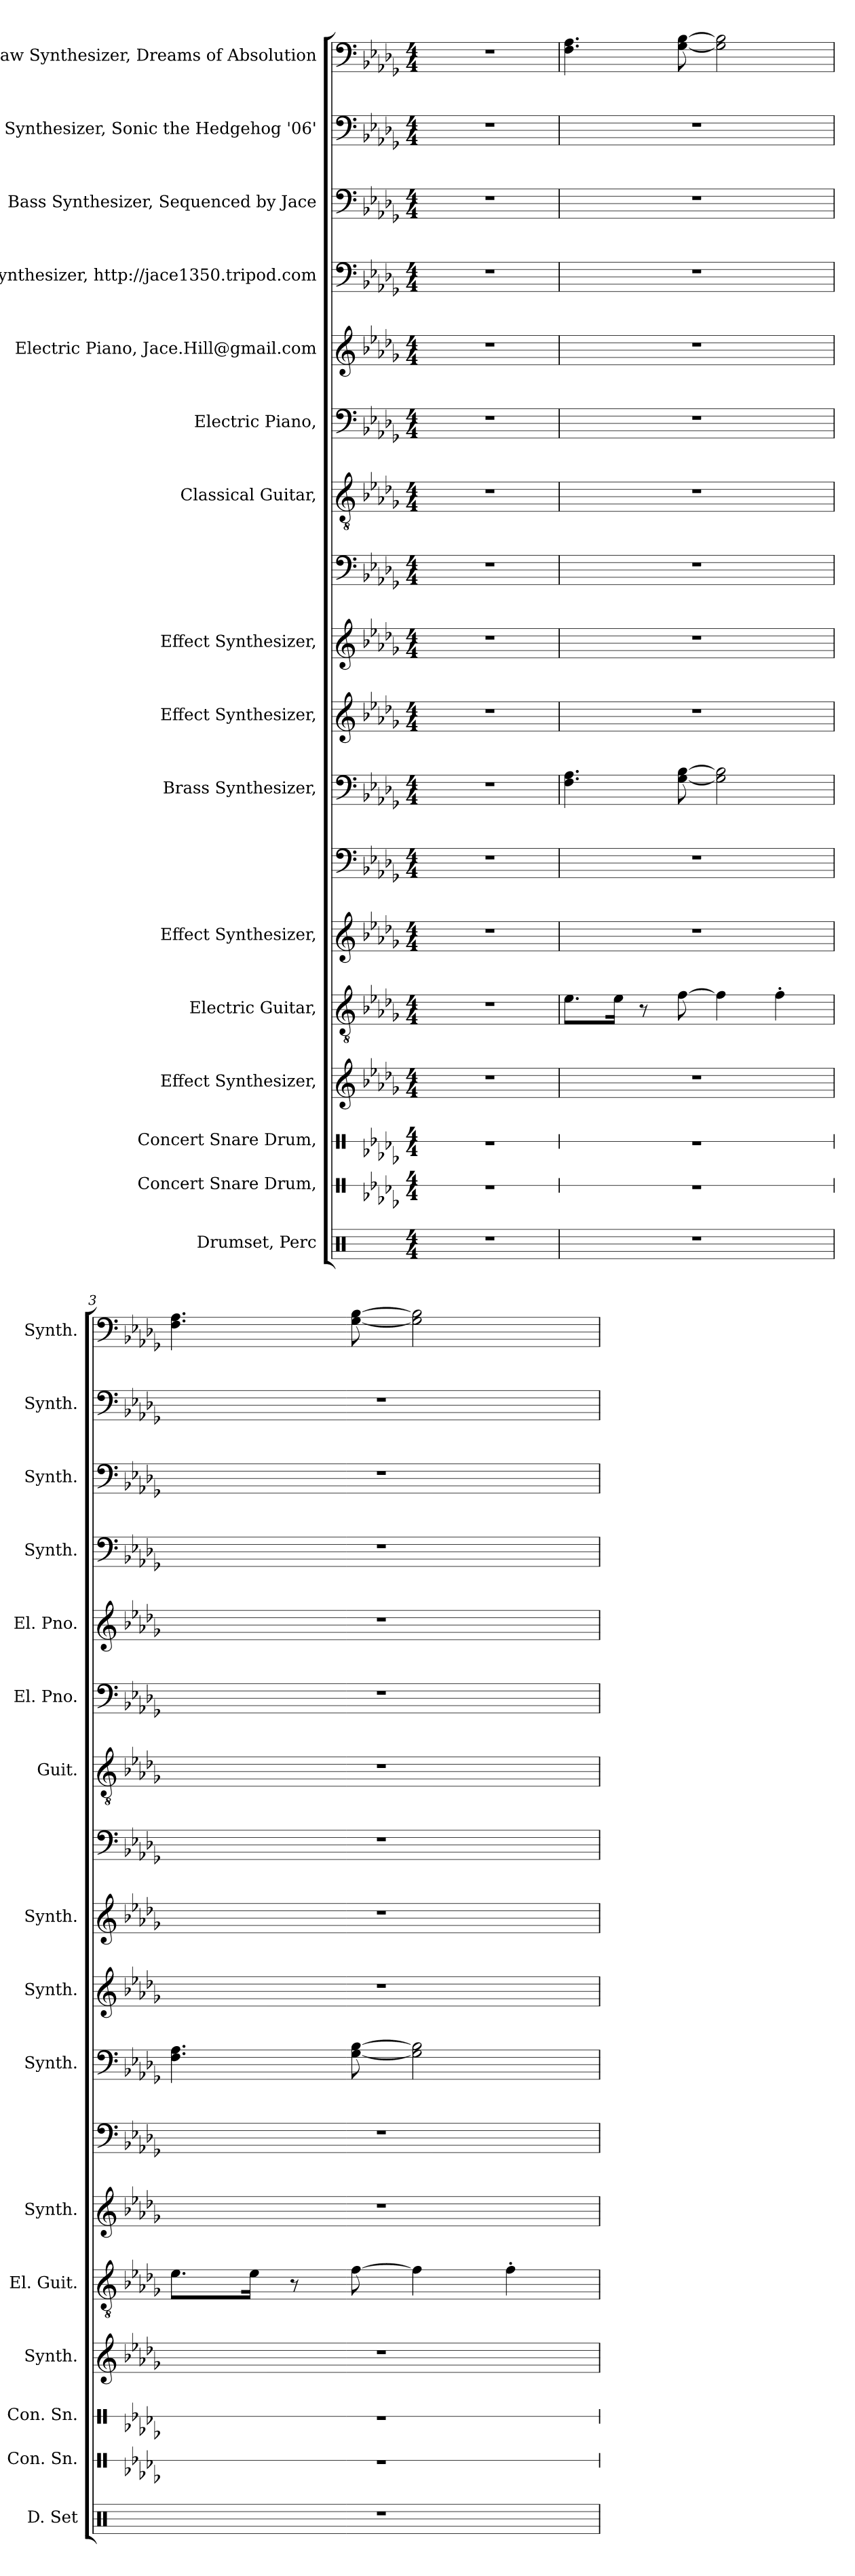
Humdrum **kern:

**kern	**kern	**kern	**kern	**kern	**kern	**kern	**kern	**kern	**kern	**kern	**kern	**kern	**kern	**kern	**kern	**kern	**kern
*part16	*part15	*part14	*part13	*part12	*part11	*part11	*part10	*part9	*part8	*part8	*part7	*part6	*part5	*part4	*part3	*part2	*part1
*staff18	*staff17	*staff16	*staff15	*staff14	*staff13	*staff12	*staff11	*staff10	*staff9	*staff8	*staff7	*staff6	*staff5	*staff4	*staff3	*staff2	*staff1
*I"Drumset, Perc	*I"Concert Snare Drum,	*I"Concert Snare Drum,	*I"Effect Synthesizer,	*I"Electric Guitar,	*I"Effect Synthesizer,	*	*I"Brass Synthesizer,	*I"Effect Synthesizer,	*I"Effect Synthesizer,	*	*I"Classical Guitar,	*I"Electric Piano,	*I"Electric Piano, Jace.Hill@gmail.com	*I"Bass Synthesizer, http://jace1350.tripod.com	*I"Bass Synthesizer, Sequenced by Jace	*I"String Synthesizer, Sonic the Hedgehog '06'	*I"Saw Synthesizer, Dreams of Absolution
*I'D. Set	*I'Con. Sn.	*I'Con. Sn.	*I'Synth.	*I'El. Guit.	*I'Synth.	*	*I'Synth.	*I'Synth.	*I'Synth.	*	*I'Guit.	*I'El. Pno.	*I'El. Pno.	*I'Synth.	*I'Synth.	*I'Synth.	*I'Synth.
*	*stria1	*stria1	*	*	*	*	*	*	*	*	*	*	*	*	*	*	*
*clefX	*clefX	*clefX	*clefG2	*clefGv2	*clefG2	*clefF4	*clefF4	*clefG2	*clefG2	*clefF4	*clefGv2	*clefF4	*clefG2	*clefF4	*clefF4	*clefF4	*clefF4
*k[]	*k[b-e-a-d-g-]	*k[b-e-a-d-g-]	*k[b-e-a-d-g-]	*k[b-e-a-d-g-]	*k[b-e-a-d-g-]	*k[b-e-a-d-g-]	*k[b-e-a-d-g-]	*k[b-e-a-d-g-]	*k[b-e-a-d-g-]	*k[b-e-a-d-g-]	*k[b-e-a-d-g-]	*k[b-e-a-d-g-]	*k[b-e-a-d-g-]	*k[b-e-a-d-g-]	*k[b-e-a-d-g-]	*k[b-e-a-d-g-]	*k[b-e-a-d-g-]
*M4/4	*M4/4	*M4/4	*M4/4	*M4/4	*M4/4	*M4/4	*M4/4	*M4/4	*M4/4	*M4/4	*M4/4	*M4/4	*M4/4	*M4/4	*M4/4	*M4/4	*M4/4
*MM137	*MM137	*MM137	*MM137	*MM137	*MM137	*MM137	*MM137	*MM137	*MM137	*MM137	*MM137	*MM137	*MM137	*MM137	*MM137	*MM137	*MM137
=1	=1	=1	=1	=1	=1	=1	=1	=1	=1	=1	=1	=1	=1	=1	=1	=1	=1
1r	1r	1r	1r	1r	1r	1r	1r	1r	1r	1r	1r	1r	1r	1r	1r	1r	1r
=2	=2	=2	=2	=2	=2	=2	=2	=2	=2	=2	=2	=2	=2	=2	=2	=2	=2
1r	1r	1r	1r	8.e-\L	1r	1r	4.F\ 4.A-\	1r	1r	1r	1r	1r	1r	1r	1r	1r	4.F\ 4.A-\
.	.	.	.	16e-\Jk	.	.	.	.	.	.	.	.	.	.	.	.	.
.	.	.	.	8r	.	.	.	.	.	.	.	.	.	.	.	.	.
.	.	.	.	[8f\	.	.	[8G-\ [8B-\	.	.	.	.	.	.	.	.	.	[8G-\ [8B-\
.	.	.	.	4f\]	.	.	2G-\] 2B-\]	.	.	.	.	.	.	.	.	.	2G-\] 2B-\]
.	.	.	.	4f'\	.	.	.	.	.	.	.	.	.	.	.	.	.
=3	=3	=3	=3	=3	=3	=3	=3	=3	=3	=3	=3	=3	=3	=3	=3	=3	=3
1r	1r	1r	1r	8.e-\L	1r	1r	4.F\ 4.A-\	1r	1r	1r	1r	1r	1r	1r	1r	1r	4.F\ 4.A-\
.	.	.	.	16e-\Jk	.	.	.	.	.	.	.	.	.	.	.	.	.
.	.	.	.	8r	.	.	.	.	.	.	.	.	.	.	.	.	.
.	.	.	.	[8f\	.	.	[8G-\ [8B-\	.	.	.	.	.	.	.	.	.	[8G-\ [8B-\
.	.	.	.	4f\]	.	.	2G-\] 2B-\]	.	.	.	.	.	.	.	.	.	2G-\] 2B-\]
.	.	.	.	4f'\	.	.	.	.	.	.	.	.	.	.	.	.	.
=	=	=	=	=	=	=	=	=	=	=	=	=	=	=	=	=	=
*-	*-	*-	*-	*-	*-	*-	*-	*-	*-	*-	*-	*-	*-	*-	*-	*-	*-
